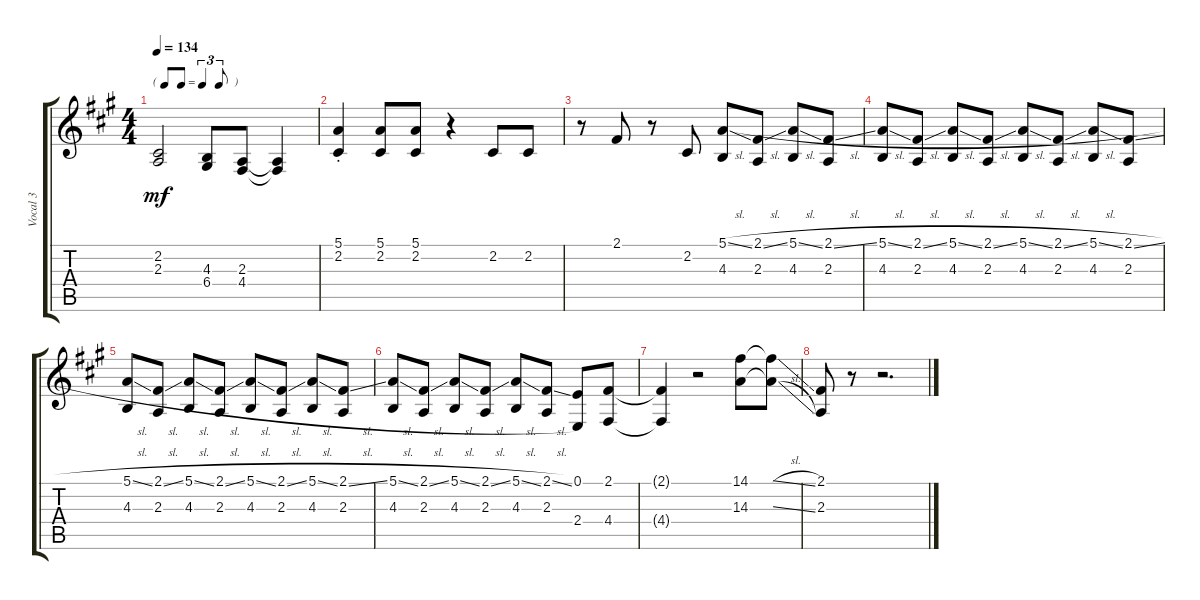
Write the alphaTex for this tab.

\track ("Vocal 3" "Vocal 3") {instrument altosax}
\staff {score tabs}
\tuning (E4 B3 G3 D3 A2 E2) {hide}
\ts (4 4)
\tf triplet8th
\tempo 134
\clef g2
\ks f#minor
(2.2 2.3).2{dy mf} (4.3 6.4).8 (2.3 4.4).8 (2.3{t} 4.4{t}).4 |
(5.1{st} 2.2{st}).4 (5.1 2.2).8 (5.1 2.2).8 r.4 2.2.8 2.2.8 |
r.8 2.1.8 r.8 2.2.8 (5.1{sl} 4.3).8 (2.1{sl} 2.3).8 (5.1{sl} 4.3).8 (2.1{sl} 2.3).8 |
(5.1{sl} 4.3).8 (2.1{sl} 2.3).8 (5.1{sl} 4.3).8 (2.1{sl} 2.3).8 (5.1{sl} 4.3).8 (2.1{sl} 2.3).8 (5.1{sl} 4.3).8 (2.1{sl} 2.3).8 |
(5.1{sl} 4.3).8 (2.1{sl} 2.3).8 (5.1{sl} 4.3).8 (2.1{sl} 2.3).8 (5.1{sl} 4.3).8 (2.1{sl} 2.3).8 (5.1{sl} 4.3).8 (2.1{sl} 2.3).8 |
(5.1{sl} 4.3).8 (2.1{sl} 2.3).8 (5.1{sl} 4.3).8 (2.1{sl} 2.3).8 (5.1{sl} 4.3).8 (2.1{sl} 2.3).8 (0.1 2.4).8 (2.1 4.4).8 |
(2.1{t} 4.4{t}).4 r.2 (14.1 14.3).8 (14.1{sl t} 14.3{sl t}).8{volume 2} |
(2.1 2.3).8 r.8 r.2{d}
